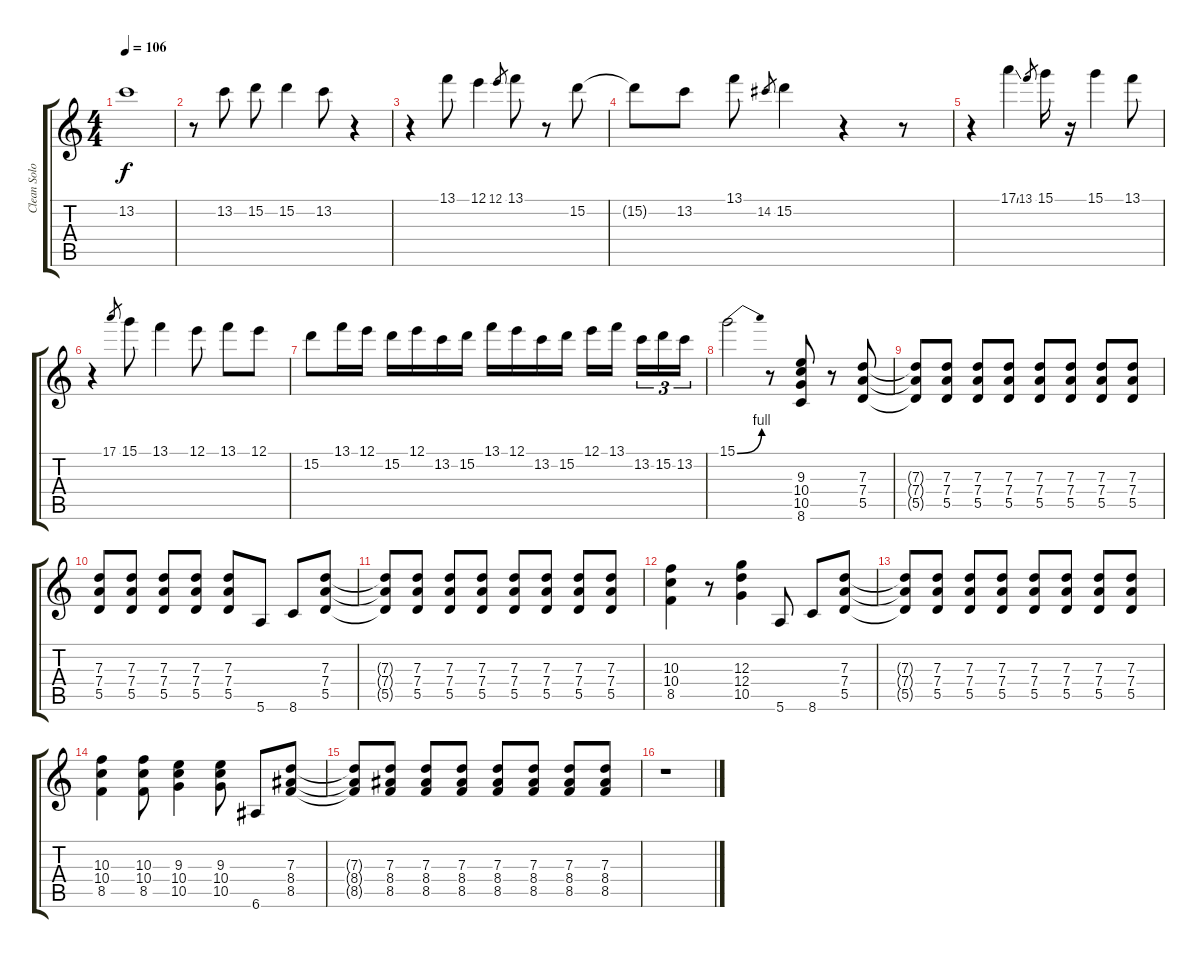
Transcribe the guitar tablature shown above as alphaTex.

\track ("Clean Solo" "Clean Solo") {instrument electricguitarclean}
\staff {score tabs}
\tuning (E4 B3 G3 D3 A2 E2) {hide}
\ts (4 4)
\tempo 106
\clef g2
\ks c
13.2{t}.1{dy f} |
r.8 13.2.8 15.2.8 15.2.4 13.2.8 r.4 |
r.4 13.1.8 12.1.4 12.1.8{gr} 13.1.8 r.8 15.2.8 |
15.2{t}.8 13.2.8 13.1.8 14.2.8{gr} 15.2.4 r.4 r.8 |
r.4 17.1{ss}.4 13.1.8{gr} 15.1.16 r.16 15.1.4 13.1.8 |
r.4 17.1.8{gr} 15.1.8 13.1.4 12.1.8 13.1.8 12.1.8 |
15.2.8 13.1.16 12.1.16 15.2.16 12.1.16 13.2.16 15.2.16 13.1.16 12.1.16 13.2.16 15.2.16 12.1.16 13.1.16 13.2.16{tu (3 2)} 15.2.16{tu (3 2)} 13.2.16{tu (3 2)} |
15.1{be (bend 0 0 60 4)}.2 r.8 (9.3 10.4 10.5 8.6).8{volume 9 instrument distortionguitar} r.8 (7.3 7.4 5.5).8 |
(7.3{t} 7.4{t} 5.5{t}).8 (7.3 7.4 5.5).8 (7.3 7.4 5.5).8 (7.3 7.4 5.5).8 (7.3 7.4 5.5).8 (7.3 7.4 5.5).8 (7.3 7.4 5.5).8 (7.3 7.4 5.5).8 |
(7.3 7.4 5.5).8 (7.3 7.4 5.5).8 (7.3 7.4 5.5).8 (7.3 7.4 5.5).8 (7.3 7.4 5.5).8 5.6.8 8.6.8 (7.3 7.4 5.5).8 |
(7.3{t} 7.4{t} 5.5{t}).8 (7.3 7.4 5.5).8 (7.3 7.4 5.5).8 (7.3 7.4 5.5).8 (7.3 7.4 5.5).8 (7.3 7.4 5.5).8 (7.3 7.4 5.5).8 (7.3 7.4 5.5).8 |
(10.3 10.4 8.5).4 r.8 (12.3 12.4 10.5).4 5.6.8 8.6.8 (7.3 7.4 5.5).8 |
(7.3{t} 7.4{t} 5.5{t}).8 (7.3 7.4 5.5).8 (7.3 7.4 5.5).8 (7.3 7.4 5.5).8 (7.3 7.4 5.5).8 (7.3 7.4 5.5).8 (7.3 7.4 5.5).8 (7.3 7.4 5.5).8 |
(10.3 10.4 8.5).4 (10.3 10.4 8.5).8 (9.3 10.4 10.5).4 (9.3 10.4 10.5).8 6.6.8 (7.3 8.4 8.5).8 |
(7.3{t} 8.4{t} 8.5{t}).8 (7.3 8.4 8.5).8 (7.3 8.4 8.5).8 (7.3 8.4 8.5).8 (7.3 8.4 8.5).8 (7.3 8.4 8.5).8 (7.3 8.4 8.5).8 (7.3 8.4 8.5).8 |
r.1
